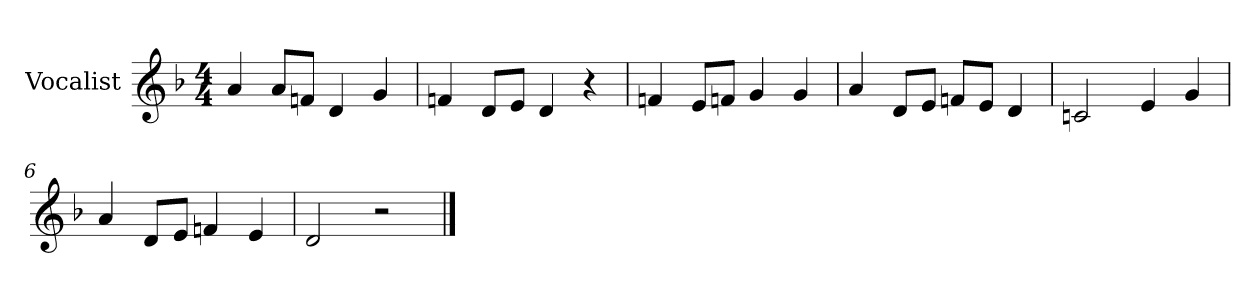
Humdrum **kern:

**kern
*part1
*staff1
*I"Vocalist
*k[b-]
*d:
*M4/4
=1
4a
8aL
8fnJ
4d
4g
=2
4fn
8dL
8eJ
4d
4r
=3
4fn
8eL
8fnJ
4g
4g
=4
4a
8dL
8eJ
8fnL
8eJ
4d
=5
2cn
4e
4g
=6
4a
8dL
8eJ
4fn
4e
=7
2d
2r
==
*-
